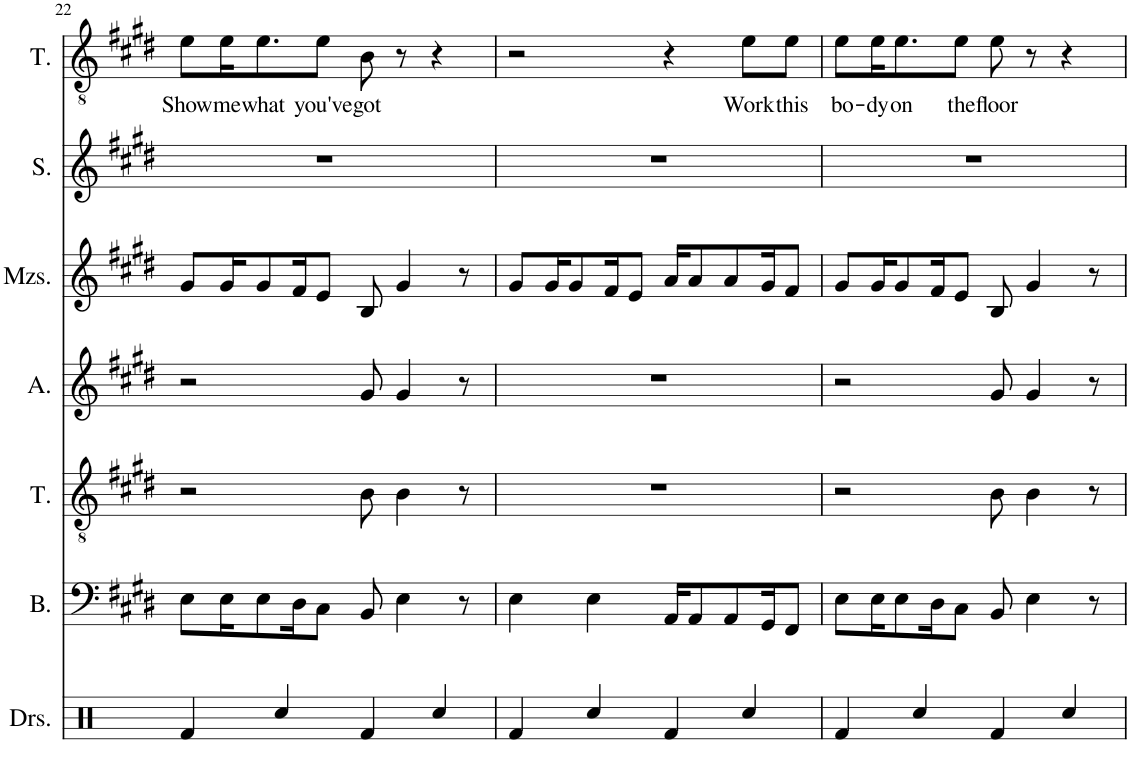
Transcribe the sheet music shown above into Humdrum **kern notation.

**kern	**kern	**kern	**kern	**kern	**kern	**kern	**text
*part7	*part6	*part5	*part4	*part3	*part2	*part1	*part1
*staff7	*staff6	*staff5	*staff4	*staff3	*staff2	*staff1	*staff1
*I"Drumset	*I"Bass	*I"Tenor	*I"Alto	*I"Mezzo-soprano	*I"Soprano	*I"Tenor	*
*I'Drs.	*I'B.	*I'T.	*I'A.	*I'Mzs.	*I'S.	*I'T.	*
!!LO:PB:g=z
*clefX	*clefF4	*clefGv2	*clefG2	*clefG2	*clefG2	*clefGv2	*
*k[]	*k[f#c#g#d#]	*k[f#c#g#d#]	*k[f#c#g#d#]	*k[f#c#g#d#]	*k[f#c#g#d#]	*k[f#c#g#d#]	*
*M4/4	*M4/4	*M4/4	*M4/4	*M4/4	*M4/4	*M4/4	*
=22	=22	=22	=22	=22	=22	=22	=22
!	!	!	!	!	!	!	!LO:LY:b
4Rf/	8E\L	2r	2r	8g#/L	1r	8e\L	Show
!	!	!	!	!	!	!	!LO:LY:b
.	16E\K	.	.	16g#/K	.	16e\K	me
!	!	!	!	!	!	!	!LO:LY:b
.	8E\	.	.	8g#/	.	8.e\	what
4Rcc/	.	.	.	.	.	.	.
.	16D#\K	.	.	16f#/K	.	.	.
!	!	!	!	!	!	!	!LO:LY:b
.	8C#\J	.	.	8e/J	.	8e\J	you've
!	!	!	!	!	!	!	!LO:LY:b
4Rf/	8BB/	8B\	8g#/	8B/	.	8B\	got
.	4E\	4B\	4g#/	4g#/	.	8r	.
4Rcc/	.	.	.	.	.	4r	.
.	8r	8r	8r	8r	.	.	.
=23	=23	=23	=23	=23	=23	=23	=23
4Rf/	4E\	1r	1r	8g#/L	1r	2r	.
.	.	.	.	16g#/K	.	.	.
.	.	.	.	8g#/	.	.	.
4Rcc/	4E\	.	.	.	.	.	.
.	.	.	.	16f#/K	.	.	.
.	.	.	.	8e/J	.	.	.
4Rf/	16AA/KL	.	.	16a/KL	.	4r	.
.	8AA/	.	.	8a/	.	.	.
.	8AA/	.	.	8a/	.	.	.
!	!	!	!	!	!	!	!LO:LY:b
4Rcc/	.	.	.	.	.	8e\L	Work
.	16GG#/K	.	.	16g#/K	.	.	.
!	!	!	!	!	!	!	!LO:LY:b
.	8FF#/J	.	.	8f#/J	.	8e\J	this
=24	=24	=24	=24	=24	=24	=24	=24
!	!	!	!	!	!	!	!LO:LY:b
4Rf/	8E\L	2r	2r	8g#/L	1r	8e\L	bo-
!	!	!	!	!	!	!	!LO:LY:b
.	16E\K	.	.	16g#/K	.	16e\K	-dy
!	!	!	!	!	!	!	!LO:LY:b
.	8E\	.	.	8g#/	.	8.e\	on
4Rcc/	.	.	.	.	.	.	.
.	16D#\K	.	.	16f#/K	.	.	.
!	!	!	!	!	!	!	!LO:LY:b
.	8C#\J	.	.	8e/J	.	8e\J	the
!	!	!	!	!	!	!	!LO:LY:b
4Rf/	8BB/	8B\	8g#/	8B/	.	8e\	floor
.	4E\	4B\	4g#/	4g#/	.	8r	.
4Rcc/	.	.	.	.	.	4r	.
.	8r	8r	8r	8r	.	.	.
=	=	=	=	=	=	=	=
*-	*-	*-	*-	*-	*-	*-	*-
